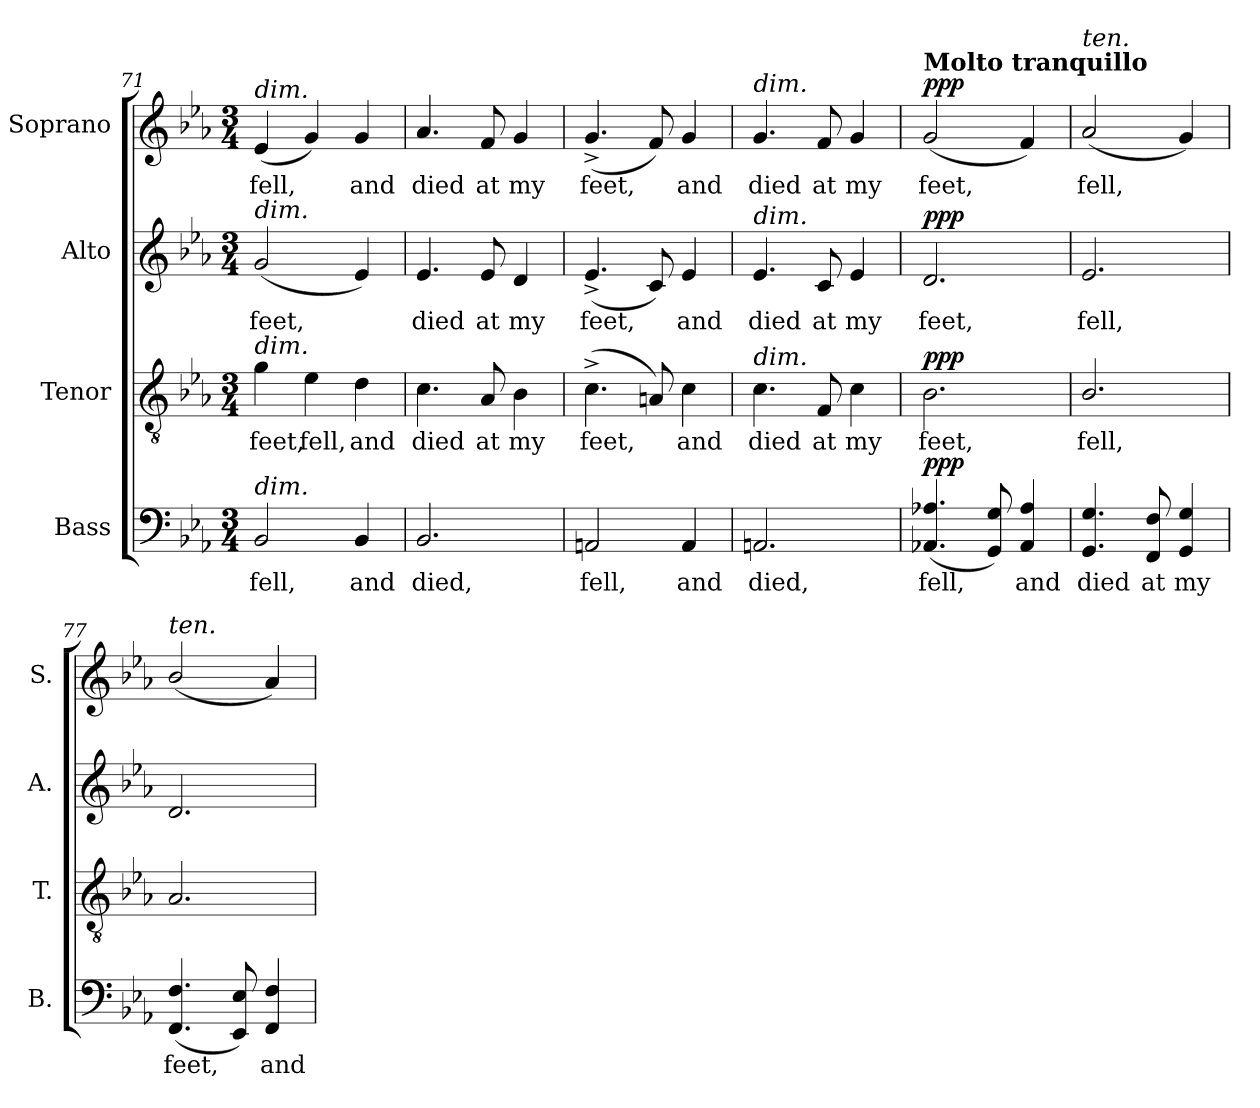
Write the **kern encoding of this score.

**kern	**text	**dynam	**kern	**text	**dynam	**kern	**text	**dynam	**kern	**text	**dynam
*part4	*part4	*part4	*part3	*part3	*part3	*part2	*part2	*part2	*part1	*part1	*part1
*staff4	*staff4	*staff4	*staff3	*staff3	*staff3	*staff2	*staff2	*staff2	*staff1	*staff1	*staff1
*I"Bass	*	*	*I"Tenor	*	*	*I"Alto	*	*	*I"Soprano	*	*
*I'B.	*	*	*I'T.	*	*	*I'A.	*	*	*I'S.	*	*
*clefF4	*	*	*clefGv2	*	*	*clefG2	*	*	*clefG2	*	*
*	*	*	*ITrd7c12	*	*	*	*	*	*	*	*
*k[b-e-a-]	*	*	*k[b-e-a-]	*	*	*k[b-e-a-]	*	*	*k[b-e-a-]	*	*
*E-:	*	*	*E-:	*	*	*E-:	*	*	*E-:	*	*
*M3/4	*	*	*M3/4	*	*	*M3/4	*	*	*M3/4	*	*
=71	=71	=71	=71	=71	=71	=71	=71	=71	=71	=71	=71
!	!LO:LY:b:color=#000000	!	!	!	!	!	!	!	!	!	!
!	!	!	!	!LO:LY:b:color=#000000	!	!	!	!	!	!	!
!	!	!	!	!	!	!	!LO:LY:b:color=#000000	!	!	!	!
!	!	!	!	!	!	!	!	!	!LO:TX:a:i:t=dim.	!	!
!	!	!	!	!	!	!LO:TX:a:i:t=dim.	!	!	!	!	!
!	!	!	!LO:TX:a:i:t=dim.	!	!	!	!	!	!	!	!
!LO:TX:a:i:t=dim.	!	!	!	!	!	!	!	!	!	!	!
!	!	!	!	!	!	!	!	!	!	!LO:LY:b:color=#000000	!
2BB-i/	fell,	.	4Gi\	feet,	.	(2gi/	feet,	.	(4e-i/	fell,	.
!	!	!	!	!LO:LY:b:color=#000000	!	!	!	!	!	!	!
.	.	.	4E-i\	fell,	.	.	.	.	4gi/)	.	.
!	!LO:LY:b:color=#000000	!	!	!	!	!	!	!	!	!	!
!	!	!	!	!LO:LY:b:color=#000000	!	!	!	!	!	!	!
!	!	!	!	!	!	!	!	!	!	!LO:LY:b:color=#000000	!
4BB-i/	and	.	4Di\	and	.	4e-i/)	.	.	4gi/	and	.
!!LO:PB:g=z
=72	=72	=72	=72	=72	=72	=72	=72	=72	=72	=72	=72
!	!LO:LY:b:color=#000000	!	!	!	!	!	!	!	!	!	!
!	!	!	!	!LO:LY:b:color=#000000	!	!	!	!	!	!	!
!	!	!	!	!	!	!	!LO:LY:b:color=#000000	!	!	!	!
!	!	!	!	!	!	!	!	!	!	!LO:LY:b:color=#000000	!
2.BB-i/	died,	.	4.Ci\	died	.	4.e-i/	died	.	4.a-i/	died	.
!	!	!	!	!LO:LY:b:color=#000000	!	!	!	!	!	!	!
!	!	!	!	!	!	!	!LO:LY:b:color=#000000	!	!	!	!
!	!	!	!	!	!	!	!	!	!	!LO:LY:b:color=#000000	!
.	.	.	8AA-i/	at	.	8e-i/	at	.	8fi/	at	.
!	!	!	!	!LO:LY:b:color=#000000	!	!	!	!	!	!	!
!	!	!	!	!	!	!	!LO:LY:b:color=#000000	!	!	!	!
!	!	!	!	!	!	!	!	!	!	!LO:LY:b:color=#000000	!
.	.	.	4BB-i\	my	.	4di/	my	.	4gi/	my	.
=73	=73	=73	=73	=73	=73	=73	=73	=73	=73	=73	=73
!	!LO:LY:b:color=#000000	!	!	!	!	!	!	!	!	!	!
!	!	!	!	!LO:LY:b:color=#000000	!	!	!	!	!	!	!
!	!	!	!	!	!	!	!LO:LY:b:color=#000000	!	!	!	!
!	!	!	!	!	!	!	!	!	!	!LO:LY:b:color=#000000	!
2AAni/	fell,	.	(4.C^i\	feet,	.	(4.e-^i/	feet,	.	(4.g^i/	feet,	.
.	.	.	8AAni/)	.	.	8ci/)	.	.	8fi/)	.	.
!	!LO:LY:b:color=#000000	!	!	!	!	!	!	!	!	!	!
!	!	!	!	!LO:LY:b:color=#000000	!	!	!	!	!	!	!
!	!	!	!	!	!	!	!LO:LY:b:color=#000000	!	!	!	!
!	!	!	!	!	!	!	!	!	!	!LO:LY:b:color=#000000	!
4AAi/	and	.	4Ci\	and	.	4e-i/	and	.	4gi/	and	.
=74	=74	=74	=74	=74	=74	=74	=74	=74	=74	=74	=74
!	!LO:LY:b:color=#000000	!	!	!	!	!	!	!	!	!	!
!	!	!	!	!LO:LY:b:color=#000000	!	!	!	!	!	!	!
!	!	!	!	!	!	!	!LO:LY:b:color=#000000	!	!	!	!
!	!	!	!	!	!	!	!	!	!LO:TX:a:i:t=dim.	!	!
!	!	!	!	!	!	!LO:TX:a:i:t=dim.	!	!	!	!	!
!	!	!	!LO:TX:a:i:t=dim.	!	!	!	!	!	!	!	!
!	!	!	!	!	!	!	!	!	!	!LO:LY:b:color=#000000	!
2.AAni/	died,	.	4.Ci\	died	.	4.e-i/	died	.	4.gi/	died	.
!	!	!	!	!LO:LY:b:color=#000000	!	!	!	!	!	!	!
!	!	!	!	!	!	!	!LO:LY:b:color=#000000	!	!	!	!
!	!	!	!	!	!	!	!	!	!	!LO:LY:b:color=#000000	!
.	.	.	8FFi/	at	.	8ci/	at	.	8fi/	at	.
!	!	!	!	!LO:LY:b:color=#000000	!	!	!	!	!	!	!
!	!	!	!	!	!	!	!LO:LY:b:color=#000000	!	!	!	!
!	!	!	!	!	!	!	!	!	!	!LO:LY:b:color=#000000	!
.	.	.	4Ci\	my	.	4e-i/	my	.	4gi/	my	.
=75	=75	=75	=75	=75	=75	=75	=75	=75	=75	=75	=75
!	!LO:LY:b:color=#000000	!	!	!	!	!	!	!	!	!	!
!	!	!	!	!LO:LY:b:color=#000000	!	!	!	!	!	!	!
!	!	!	!	!	!	!	!LO:LY:b:color=#000000	!	!	!	!
!	!	!	!	!	!	!	!	!	!LO:TX:a:B:t=Molto tranquillo	!	!
!	!	!	!	!	!	!	!	!	!	!LO:LY:b:color=#000000	!
(4.AA-Xi/ 4.A-Xi	fell,	ppp	2.BB-i\	feet,	ppp	2.di/	feet,	ppp	(2gi/	feet,	ppp
8GGi/ 8Gi)	.	.	.	.	.	.	.	.	.	.	.
!	!LO:LY:b:color=#000000	!	!	!	!	!	!	!	!	!	!
4AA-i/ 4A-i	and	.	.	.	.	.	.	.	4fi/)	.	.
=76	=76	=76	=76	=76	=76	=76	=76	=76	=76	=76	=76
!	!LO:LY:b:color=#000000	!	!	!	!	!	!	!	!	!	!
!	!	!	!	!LO:LY:b:color=#000000	!	!	!	!	!	!	!
!	!	!	!	!	!	!	!LO:LY:b:color=#000000	!	!	!	!
!	!	!	!	!	!	!	!	!	!LO:TX:a:i:t=ten.	!	!
!	!	!	!	!	!	!	!	!	!	!LO:LY:b:color=#000000	!
4.GGi/ 4.Gi	died	.	2.BB-i/	fell,	.	2.e-i/	fell,	.	(2a-i/	fell,	.
!	!LO:LY:b:color=#000000	!	!	!	!	!	!	!	!	!	!
8FFi/ 8Fi	at	.	.	.	.	.	.	.	.	.	.
!	!LO:LY:b:color=#000000	!	!	!	!	!	!	!	!	!	!
4GGi/ 4Gi	my	.	.	.	.	.	.	.	4gi/)	.	.
=77	=77	=77	=77	=77	=77	=77	=77	=77	=77	=77	=77
!	!	!	!	!	!	!	!	!	!LO:TX:a:i:t=ten.	!	!
!	!LO:LY:b:color=#000000	!	!	!	!	!	!	!	!	!	!
(4.FFi/ 4.Fi	feet,	.	2.AA-i/	.	.	2.di/	.	.	(2b-i/	.	.
8EE-i/ 8E-i)	.	.	.	.	.	.	.	.	.	.	.
!	!LO:LY:b:color=#000000	!	!	!	!	!	!	!	!	!	!
4FFi/ 4Fi	and	.	.	.	.	.	.	.	4a-i/)	.	.
=	=	=	=	=	=	=	=	=	=	=	=
*-	*-	*-	*-	*-	*-	*-	*-	*-	*-	*-	*-
